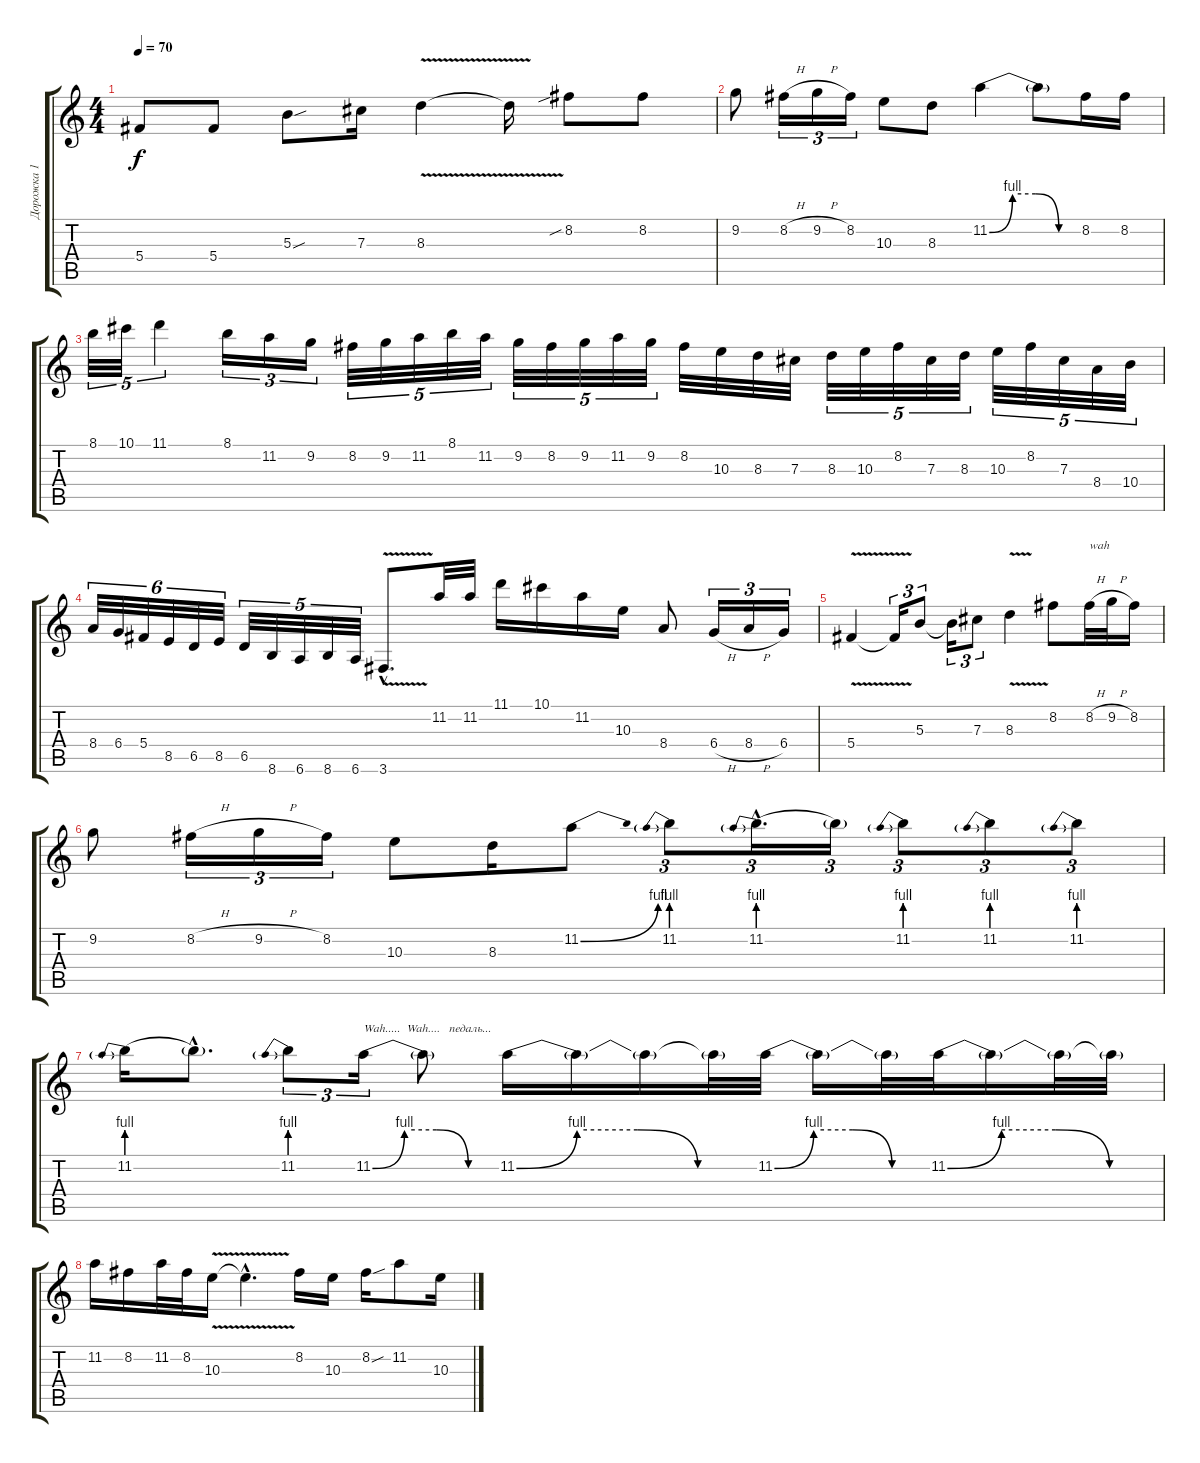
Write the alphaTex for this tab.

\track ("Дорожка 1" "Дорожка 1") {instrument overdrivenguitar}
\staff {score tabs}
\tuning (Eb4 Bb3 Gb3 Db3 Ab2 Eb2) {hide}
\ts (4 4)
\tempo 70
\clef g2
\ks c
5.4.8{dy f} 5.4.8 5.3{sou}.8 7.3.16 8.3{v}.4 8.3{t}.16 8.2{sib}.8 8.2.8 |
9.2.8 8.2{h}.16{tu (3 2)} 9.2{h}.16{tu (3 2)} 8.2.16{tu (3 2)} 10.3.8 8.3.8 11.2{be (custom 0 0 15 4 30 4 45 0 60 0)}.4 11.2{t}.8 8.2.16 8.2.16 |
8.1.32{tu (5 4)} 10.1.32{tu (5 4)} 11.1.4{tu (5 4)} 8.1.16{tu (3 2)} 11.2.16{tu (3 2)} 9.2.16{tu (3 2)} 8.2.32{tu (5 4)} 9.2.32{tu (5 4)} 11.2.32{tu (5 4)} 8.1.32{tu (5 4)} 11.2.32{tu (5 4)} 9.2.32{tu (5 4)} 8.2.32{tu (5 4)} 9.2.32{tu (5 4)} 11.2.32{tu (5 4)} 9.2.32{tu (5 4)} 8.2.32 10.3.32 8.3.32 7.3.32 8.3.32{tu (5 4)} 10.3.32{tu (5 4)} 8.2.32{tu (5 4)} 7.3.32{tu (5 4)} 8.3.32{tu (5 4)} 10.3.32{tu (5 4)} 8.2.32{tu (5 4)} 7.3.32{tu (5 4)} 8.4.32{tu (5 4)} 10.4.32{tu (5 4)} |
8.4.32{tu (6 4)} 6.4.32{tu (6 4)} 5.4.32{tu (6 4)} 8.5.32{tu (6 4)} 6.5.32{tu (6 4)} 8.5.32{tu (6 4)} 6.5.32{tu (5 4)} 8.6.32{tu (5 4)} 6.6.32{tu (5 4)} 8.6.32{tu (5 4)} 6.6.32{tu (5 4)} 3.6{v hac}.8{d} 11.2.32 11.2.32 11.1.16 10.1.16 11.2.16 10.3.16 8.4.8 6.4{h}.16{tu (3 2)} 8.4{h}.16{tu (3 2)} 6.4.16{tu (3 2)} |
5.4{v}.4 5.4{t}.16{tu (3 2)} 5.3.8{tu (3 2)} 5.3{t}.16{tu (3 2)} 7.3.8{tu (3 2)} 8.3{v}.4 8.2.8 8.2{h}.32{txt "wah"} 9.2{h}.32 8.2.16 |
9.2.8 8.2{h}.16{tu (3 2)} 9.2{h}.16{tu (3 2)} 8.2.16{tu (3 2)} 10.3.8 8.3.16 11.2{be (bend 0 0 60 4)}.8 11.2{be (prebend 0 4 60 4)}.8{tu (3 2)} 11.2{be (prebend 0 4 60 4) hac}.16{d tu (3 2)} 11.2{t}.16{tu (3 2)} 11.2{be (prebend 0 4 60 4)}.8{tu (3 2)} 11.2{be (prebend 0 4 60 4)}.8{tu (3 2)} 11.2{be (prebend 0 4 60 4)}.8{tu (3 2)} |
11.2{be (prebend 0 4 60 4)}.16 11.2{hac t}.8{d} 11.2{be (prebend 0 4 60 4)}.8{tu (3 2)} 11.2{be (custom 0 0 15 4 30 4 45 0 60 0)}.16{tu (3 2) txt "Wah.....  Wah....   педаль..."} 11.2{t}.8 11.2{be (custom 0 0 15 4 30 4 45 0 60 0)}.16 11.2{t}.16 11.2{t}.16 11.2{t}.32 11.2{be (custom 0 0 15 4 30 4 45 0 60 0)}.32 11.2{t}.16 11.2{t}.32 11.2{be (custom 0 0 15 4 30 4 45 0 60 0)}.32 11.2{t}.16 11.2{t}.32 11.2{t}.32 |
11.2.16 8.2.16 11.2.32 8.2.32 10.3{v}.16 10.3{hac t}.4{d} 8.2.16 10.3.16 8.2{sou}.16 11.2.8 10.3.16
